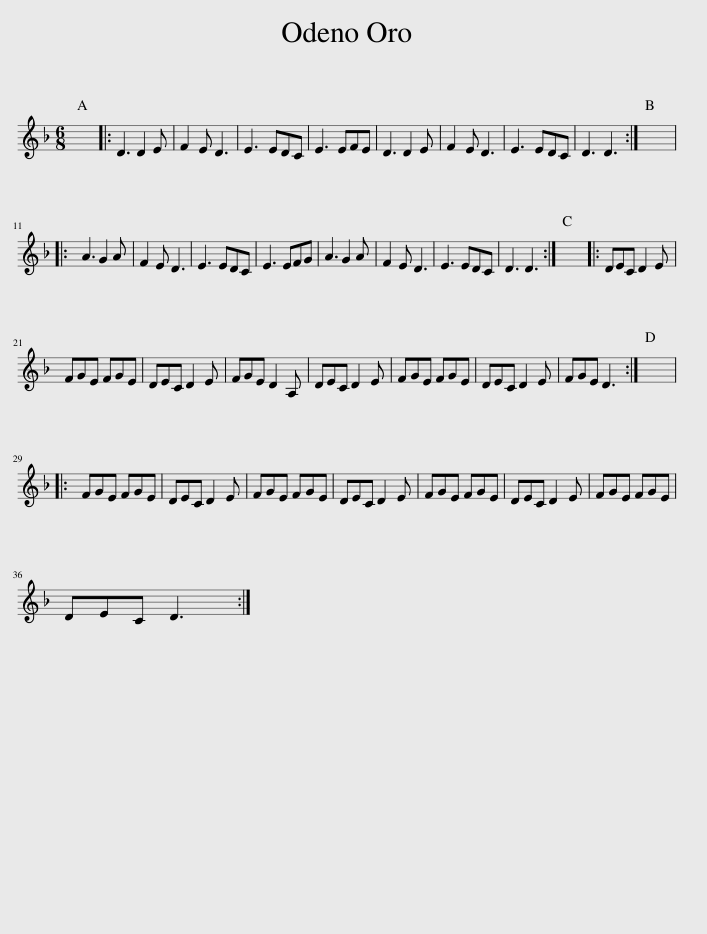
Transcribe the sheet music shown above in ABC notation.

X:1
L:1/8
M:6/8
I:linebreak $
K:Dmin
V:1 treble
V:1
 x6 |: D3 D2 E | F2 E D3 | E3 EDC | E3 EFE | %5
 D3 D2 E | F2 E D3 | E3 EDC | D3 D3 :| x6 |:$ %10
 A3 G2 A | F2 E D3 | E3 EDC | E3 EFG | A3 G2 A | %15
 F2 E D3 | E3 EDC | D3 D3 :| x6 |: DEC D2 E |$ %20
 FGE FGE | DEC D2 E | FGE D2 A, | DEC D2 E | FGE FGE | %25
 DEC D2 E | FGE D3 :| x6 |:$ FGE FGE | DEC D2 E | %30
 FGE FGE | DEC D2 E | FGE FGE | DEC D2 E | FGE FGE |$ %35
 DEC D3 :| %36
